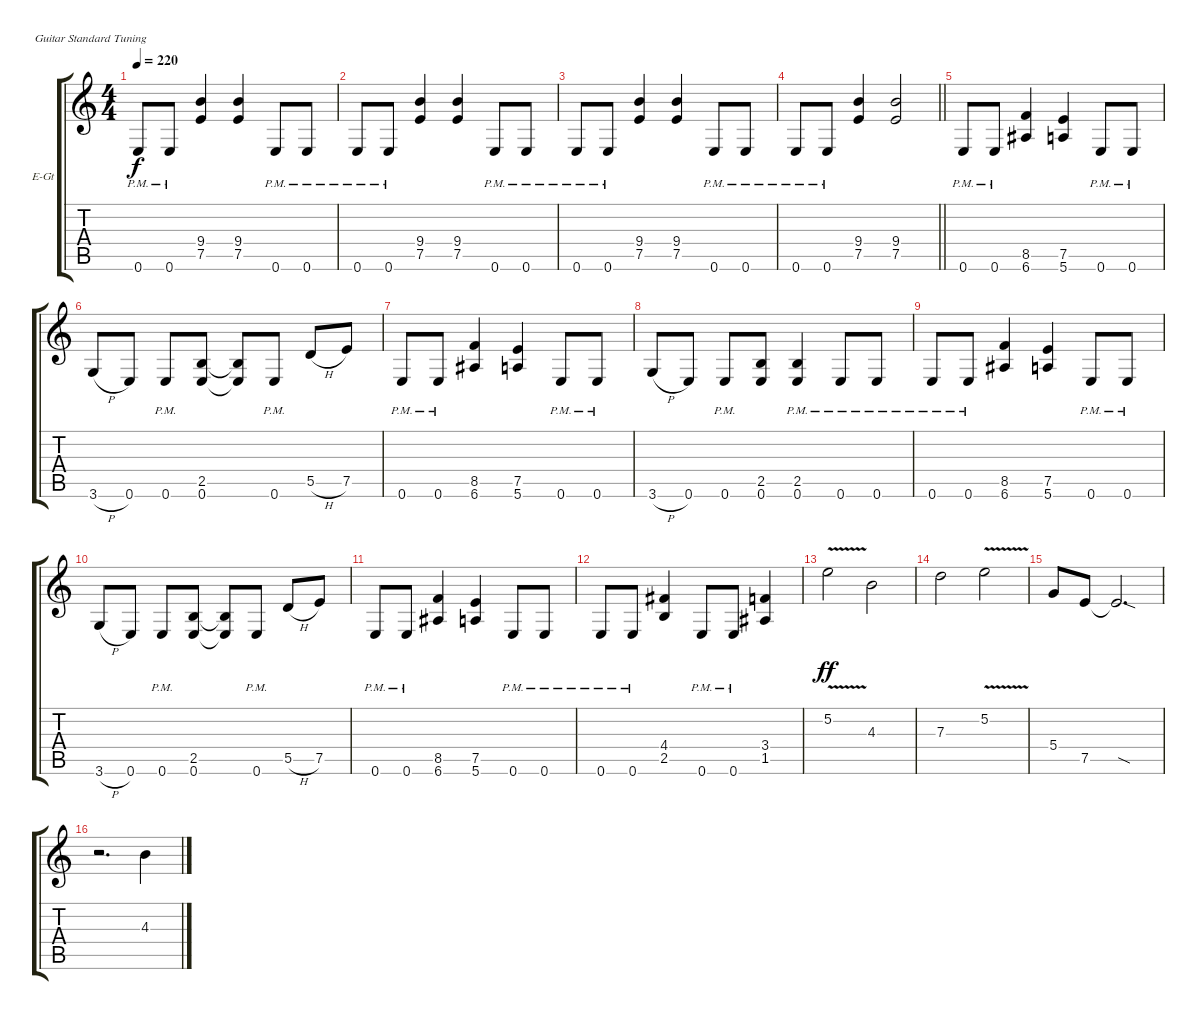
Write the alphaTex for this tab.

\bracketExtendMode groupsimilarinstruments
\firstSystemTrackNameOrientation horizontal
\otherSystemsTrackNameOrientation horizontal
\track ("Wolf Hoffmann" "E-Gt") {instrument distortionguitar}
\staff {score tabs}
\tuning (E4 B3 G3 D3 A2 E2)
\ts (4 4)
\tempo 220
\clef g2
\ks c
0.6{pm}.8{dy f} 0.6{pm}.8 (9.4 7.5).4 (9.4 7.5).4 0.6{pm}.8 0.6{pm}.8 |
0.6{pm}.8 0.6{pm}.8 (9.4 7.5).4 (9.4 7.5).4 0.6{pm}.8 0.6{pm}.8 |
0.6{pm}.8 0.6{pm}.8 (9.4 7.5).4 (9.4 7.5).4 0.6{pm}.8 0.6{pm}.8 |
\barLineRight lightlight
0.6{pm}.8 0.6{pm}.8 (9.4 7.5).4 (9.4 7.5).2 |
0.6{pm}.8 0.6{pm}.8 (8.5 6.6).4 (7.5 5.6).4 0.6{pm}.8 0.6{pm}.8 |
3.6{h}.8 0.6.8 0.6{pm}.8 (2.5 0.6).8 (2.5{t} 0.6{t}).8 0.6{pm}.8 5.5{h}.8 7.5.8 |
0.6{pm}.8 0.6{pm}.8 (8.5 6.6).4 (7.5 5.6).4 0.6{pm}.8 0.6{pm}.8 |
3.6{h}.8 0.6.8 0.6{pm}.8 (2.5 0.6).8 (2.5{pm} 0.6{pm}).4 0.6{pm}.8 0.6{pm}.8 |
0.6{pm}.8 0.6{pm}.8 (8.5 6.6).4 (7.5 5.6).4 0.6{pm}.8 0.6{pm}.8 |
3.6{h}.8 0.6.8 0.6{pm}.8 (2.5 0.6).8 (2.5{t} 0.6{t}).8 0.6{pm}.8 5.5{h}.8 7.5.8 |
0.6{pm}.8 0.6{pm}.8 (8.5 6.6).4 (7.5 5.6).4 0.6{pm}.8 0.6{pm}.8 |
0.6{pm}.8 0.6{pm}.8 (4.4 2.5).4 0.6{pm}.8 0.6{pm}.8 (3.4 1.5).4 |
5.2{v}.2{dy ff} 4.3.2 |
7.3.2 5.2{v}.2 |
5.4.8 7.5.8 7.5{sod t}.2{d} |
r.2{d} 4.3.4
